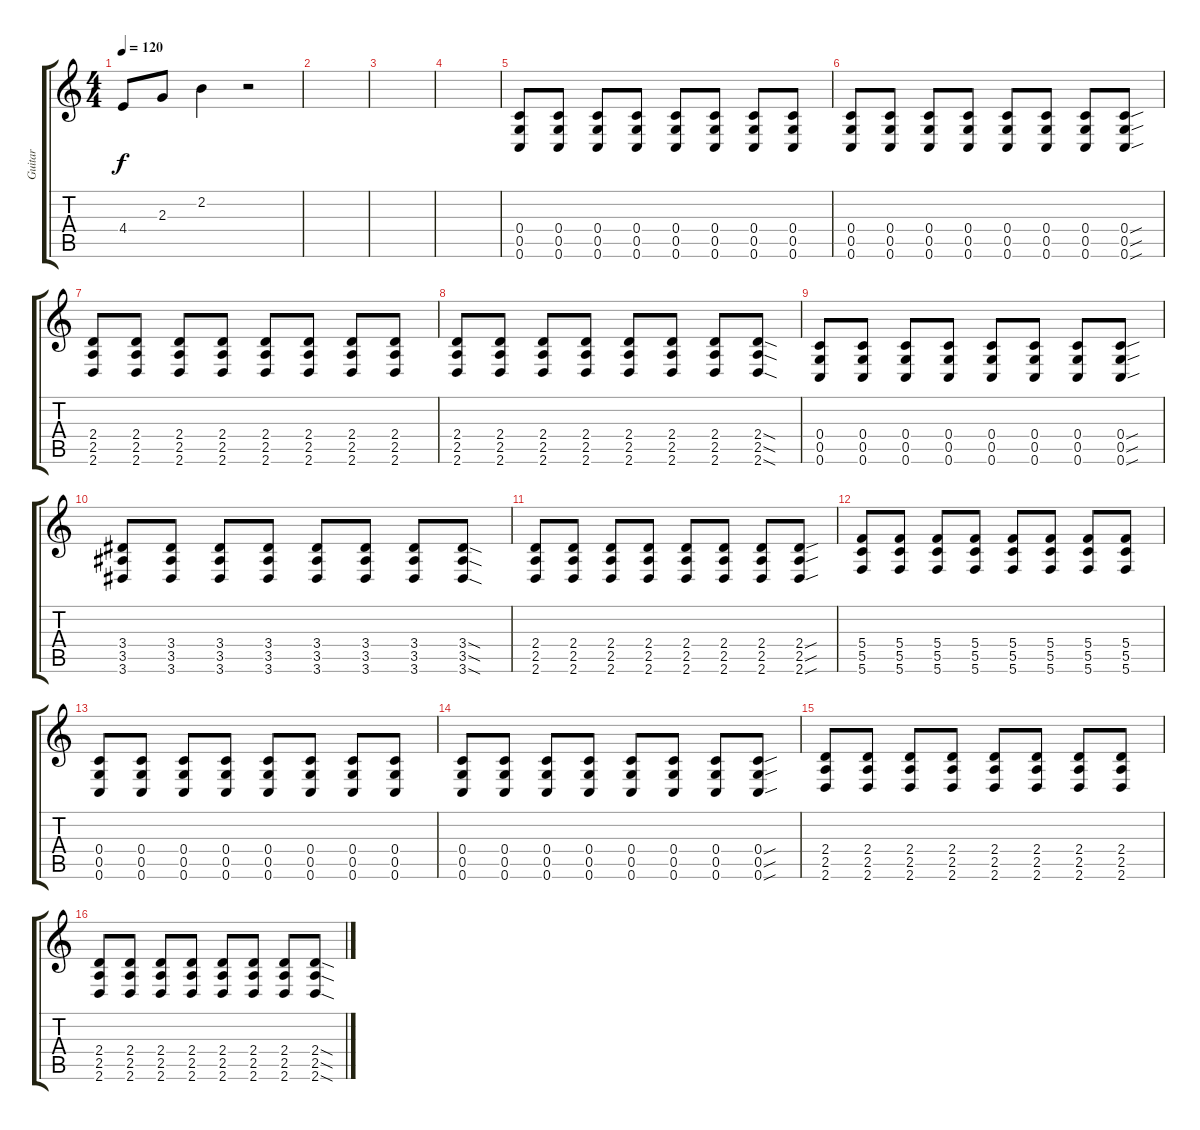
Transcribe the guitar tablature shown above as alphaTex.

\track ("Guitar" "Guitar") {instrument distortionguitar}
\staff {score tabs}
\tuning (D4 A3 F3 C3 G2 C2) {hide}
\ts (4 4)
\tempo 120
\clef g2
\ks c
4.4.8{dy f} 2.3.8 2.2.4 r.2 |
|
|
|
(0.4 0.5 0.6).8{instrument distortionguitar} (0.4 0.5 0.6).8 (0.4 0.5 0.6).8 (0.4 0.5 0.6).8 (0.4 0.5 0.6).8 (0.4 0.5 0.6).8 (0.4 0.5 0.6).8 (0.4 0.5 0.6).8 |
(0.4 0.5 0.6).8 (0.4 0.5 0.6).8 (0.4 0.5 0.6).8 (0.4 0.5 0.6).8 (0.4 0.5 0.6).8 (0.4 0.5 0.6).8 (0.4 0.5 0.6).8 (0.4{sou} 0.5{sou} 0.6{sou}).8 |
(2.4 2.5 2.6).8 (2.4 2.5 2.6).8 (2.4 2.5 2.6).8 (2.4 2.5 2.6).8 (2.4 2.5 2.6).8 (2.4 2.5 2.6).8 (2.4 2.5 2.6).8 (2.4 2.5 2.6).8 |
(2.4 2.5 2.6).8 (2.4 2.5 2.6).8 (2.4 2.5 2.6).8 (2.4 2.5 2.6).8 (2.4 2.5 2.6).8 (2.4 2.5 2.6).8 (2.4 2.5 2.6).8 (2.4{sod} 2.5{sod} 2.6{sod}).8 |
(0.4 0.5 0.6).8 (0.4 0.5 0.6).8 (0.4 0.5 0.6).8 (0.4 0.5 0.6).8 (0.4 0.5 0.6).8 (0.4 0.5 0.6).8 (0.4 0.5 0.6).8 (0.4{sou} 0.5{sou} 0.6{sou}).8 |
(3.4 3.5 3.6).8 (3.4 3.5 3.6).8 (3.4 3.5 3.6).8 (3.4 3.5 3.6).8 (3.4 3.5 3.6).8 (3.4 3.5 3.6).8 (3.4 3.5 3.6).8 (3.4{sod} 3.5{sod} 3.6{sod}).8 |
(2.4 2.5 2.6).8 (2.4 2.5 2.6).8 (2.4 2.5 2.6).8 (2.4 2.5 2.6).8 (2.4 2.5 2.6).8 (2.4 2.5 2.6).8 (2.4 2.5 2.6).8 (2.4{sou} 2.5{sou} 2.6{sou}).8 |
(5.4 5.5 5.6).8 (5.4 5.5 5.6).8 (5.4 5.5 5.6).8 (5.4 5.5 5.6).8 (5.4 5.5 5.6).8 (5.4 5.5 5.6).8 (5.4 5.5 5.6).8 (5.4 5.5 5.6).8 |
(0.4 0.5 0.6).8 (0.4 0.5 0.6).8 (0.4 0.5 0.6).8 (0.4 0.5 0.6).8 (0.4 0.5 0.6).8 (0.4 0.5 0.6).8 (0.4 0.5 0.6).8 (0.4 0.5 0.6).8 |
(0.4 0.5 0.6).8 (0.4 0.5 0.6).8 (0.4 0.5 0.6).8 (0.4 0.5 0.6).8 (0.4 0.5 0.6).8 (0.4 0.5 0.6).8 (0.4 0.5 0.6).8 (0.4{sou} 0.5{sou} 0.6{sou}).8 |
(2.4 2.5 2.6).8 (2.4 2.5 2.6).8 (2.4 2.5 2.6).8 (2.4 2.5 2.6).8 (2.4 2.5 2.6).8 (2.4 2.5 2.6).8 (2.4 2.5 2.6).8 (2.4 2.5 2.6).8 |
(2.4 2.5 2.6).8 (2.4 2.5 2.6).8 (2.4 2.5 2.6).8 (2.4 2.5 2.6).8 (2.4 2.5 2.6).8 (2.4 2.5 2.6).8 (2.4 2.5 2.6).8 (2.4{sod} 2.5{sod} 2.6{sod}).8
